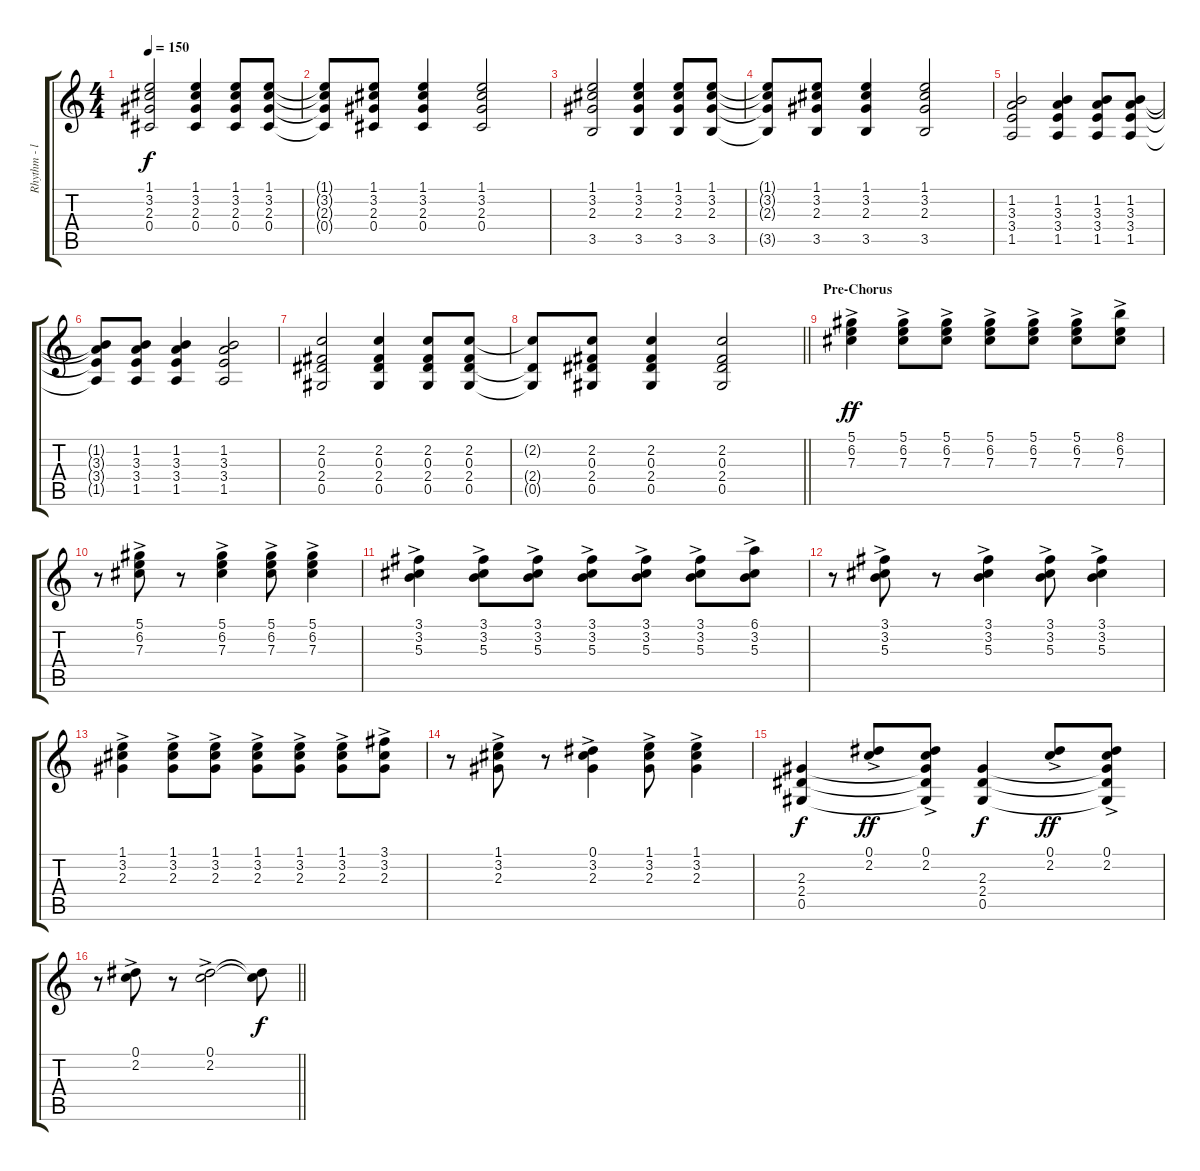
\track ("Rhythm - left" "Rhythm - l") {instrument acousticguitarsteel}
\staff {score tabs}
\tuning (Eb4 Bb3 Gb3 Db3 Ab2 Eb2) {hide}
\ts (4 4)
\tempo 150
\clef g2
\ks c
(1.1 3.2 2.3 0.4).2{dy f} (1.1 3.2 2.3 0.4).4 (1.1 3.2 2.3 0.4).8 (1.1 3.2 2.3 0.4).8 |
(1.1{t} 3.2{t} 2.3{t} 0.4{t}).8 (1.1 3.2 2.3 0.4).8 (1.1 3.2 2.3 0.4).4 (1.1 3.2 2.3 0.4).2 |
(1.1 3.2 2.3 3.5).2 (1.1 3.2 2.3 3.5).4 (1.1 3.2 2.3 3.5).8 (1.1 3.2 2.3 3.5).8 |
(1.1{t} 3.2{t} 2.3{t} 3.5{t}).8 (1.1 3.2 2.3 3.5).8 (1.1 3.2 2.3 3.5).4 (1.1 3.2 2.3 3.5).2 |
(1.2 3.3 3.4 1.5).2 (1.2 3.3 3.4 1.5).4 (1.2 3.3 3.4 1.5).8 (1.2 3.3 3.4 1.5).8 |
(1.2{t} 3.3{t} 3.4{t} 1.5{t}).8 (1.2 3.3 3.4 1.5).8 (1.2 3.3 3.4 1.5).4 (1.2 3.3 3.4 1.5).2 |
(2.2 0.3 2.4 0.5).2 (2.2 0.3 2.4 0.5).4 (2.2 0.3 2.4 0.5).8 (2.2 0.3 2.4 0.5).8 |
\barLineRight lightlight
(2.2{t} 2.4{t} 0.5{t}).8 (2.2 0.3 2.4 0.5).8 (2.2 0.3 2.4 0.5).4 (2.2 0.3 2.4 0.5).2 |
\section ("" "Pre-Chorus")
(5.1{ac} 6.2{ac} 7.3{ac}).4{dy ff} (5.1{ac} 6.2{ac} 7.3{ac}).8 (5.1{ac} 6.2{ac} 7.3{ac}).8 (5.1{ac} 6.2{ac} 7.3{ac}).8 (5.1{ac} 6.2{ac} 7.3{ac}).8 (5.1{ac} 6.2{ac} 7.3{ac}).8 (8.1{ac} 6.2{ac} 7.3{ac}).8 |
r.8 (5.1{ac} 6.2{ac} 7.3{ac}).8 r.8 (5.1{ac} 6.2{ac} 7.3{ac}).4 (5.1{ac} 6.2{ac} 7.3{ac}).8 (5.1{ac} 6.2{ac} 7.3{ac}).4 |
(3.1{ac} 3.2{ac} 5.3{ac}).4 (3.1{ac} 3.2{ac} 5.3{ac}).8 (3.1{ac} 3.2{ac} 5.3{ac}).8 (3.1{ac} 3.2{ac} 5.3{ac}).8 (3.1{ac} 3.2{ac} 5.3{ac}).8 (3.1{ac} 3.2{ac} 5.3{ac}).8 (6.1{ac} 3.2{ac} 5.3{ac}).8 |
r.8 (3.1{ac} 3.2{ac} 5.3{ac}).8 r.8 (3.1{ac} 3.2{ac} 5.3{ac}).4 (3.1{ac} 3.2{ac} 5.3{ac}).8 (3.1{ac} 3.2{ac} 5.3{ac}).4 |
(1.1{ac} 3.2{ac} 2.3{ac}).4 (1.1{ac} 3.2{ac} 2.3{ac}).8 (1.1{ac} 3.2{ac} 2.3{ac}).8 (1.1{ac} 3.2{ac} 2.3{ac}).8 (1.1{ac} 3.2{ac} 2.3{ac}).8 (1.1{ac} 3.2{ac} 2.3{ac}).8 (3.1{ac} 3.2{ac} 2.3{ac}).8 |
r.8 (1.1{ac} 3.2{ac} 2.3{ac}).8 r.8 (0.1{ac} 3.2{ac} 2.3{ac}).4 (1.1{ac} 3.2{ac} 2.3{ac}).8 (1.1{ac} 3.2{ac} 2.3{ac}).4 |
(2.3 2.4 0.5).4{dy f} (0.1{ac} 2.2{ac}).8{dy ff} (0.1{ac} 2.2{ac} 2.3{t} 2.4{t} 0.5{t}).8 (2.3 2.4 0.5).4{dy f} (0.1{ac} 2.2{ac}).8{dy ff} (0.1{ac} 2.2{ac} 2.3{t} 2.4{t} 0.5{t}).8 |
\barLineRight lightlight
r.8 (0.1{ac} 2.2{ac}).8 r.8 (0.1{ac} 2.2{ac}).2 (0.1{t} 2.2{t}).8{dy f}
